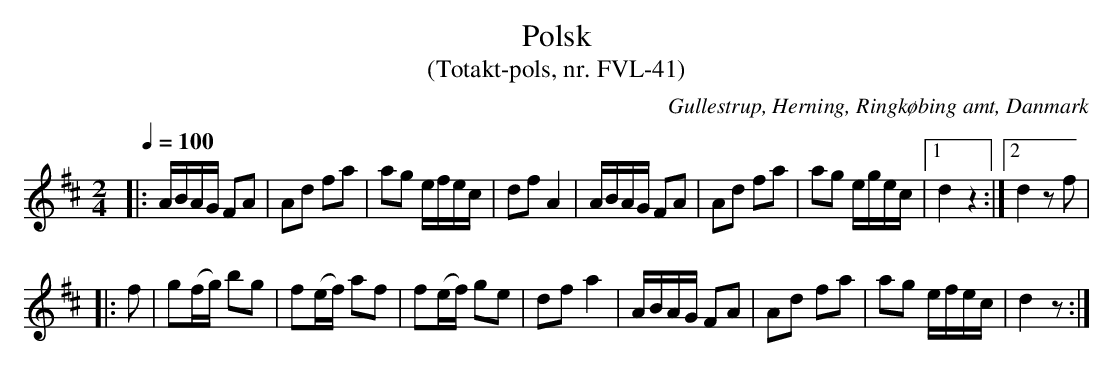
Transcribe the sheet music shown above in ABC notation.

X:1
T:Polsk
T:(Totakt-pols, nr. FVL-41)
O:Gullestrup, Herning, Ringkøbing amt, Danmark
M:2/4
L:1/8
Q:1/4=100
K:D
|: A/B/A/G/ FA | Ad fa | ag e/f/e/c/ | df A2 | A/B/A/G/ FA | Ad fa | ag e/g/e/c/ |1 d2 z2 :|2 d2 zf |
|: f | g(f/g/) bg | f(e/f/) af | f(e/f/) ge | df a2 | A/B/A/G/ FA | Ad fa | ag e/f/e/c/ | d2 z :|
